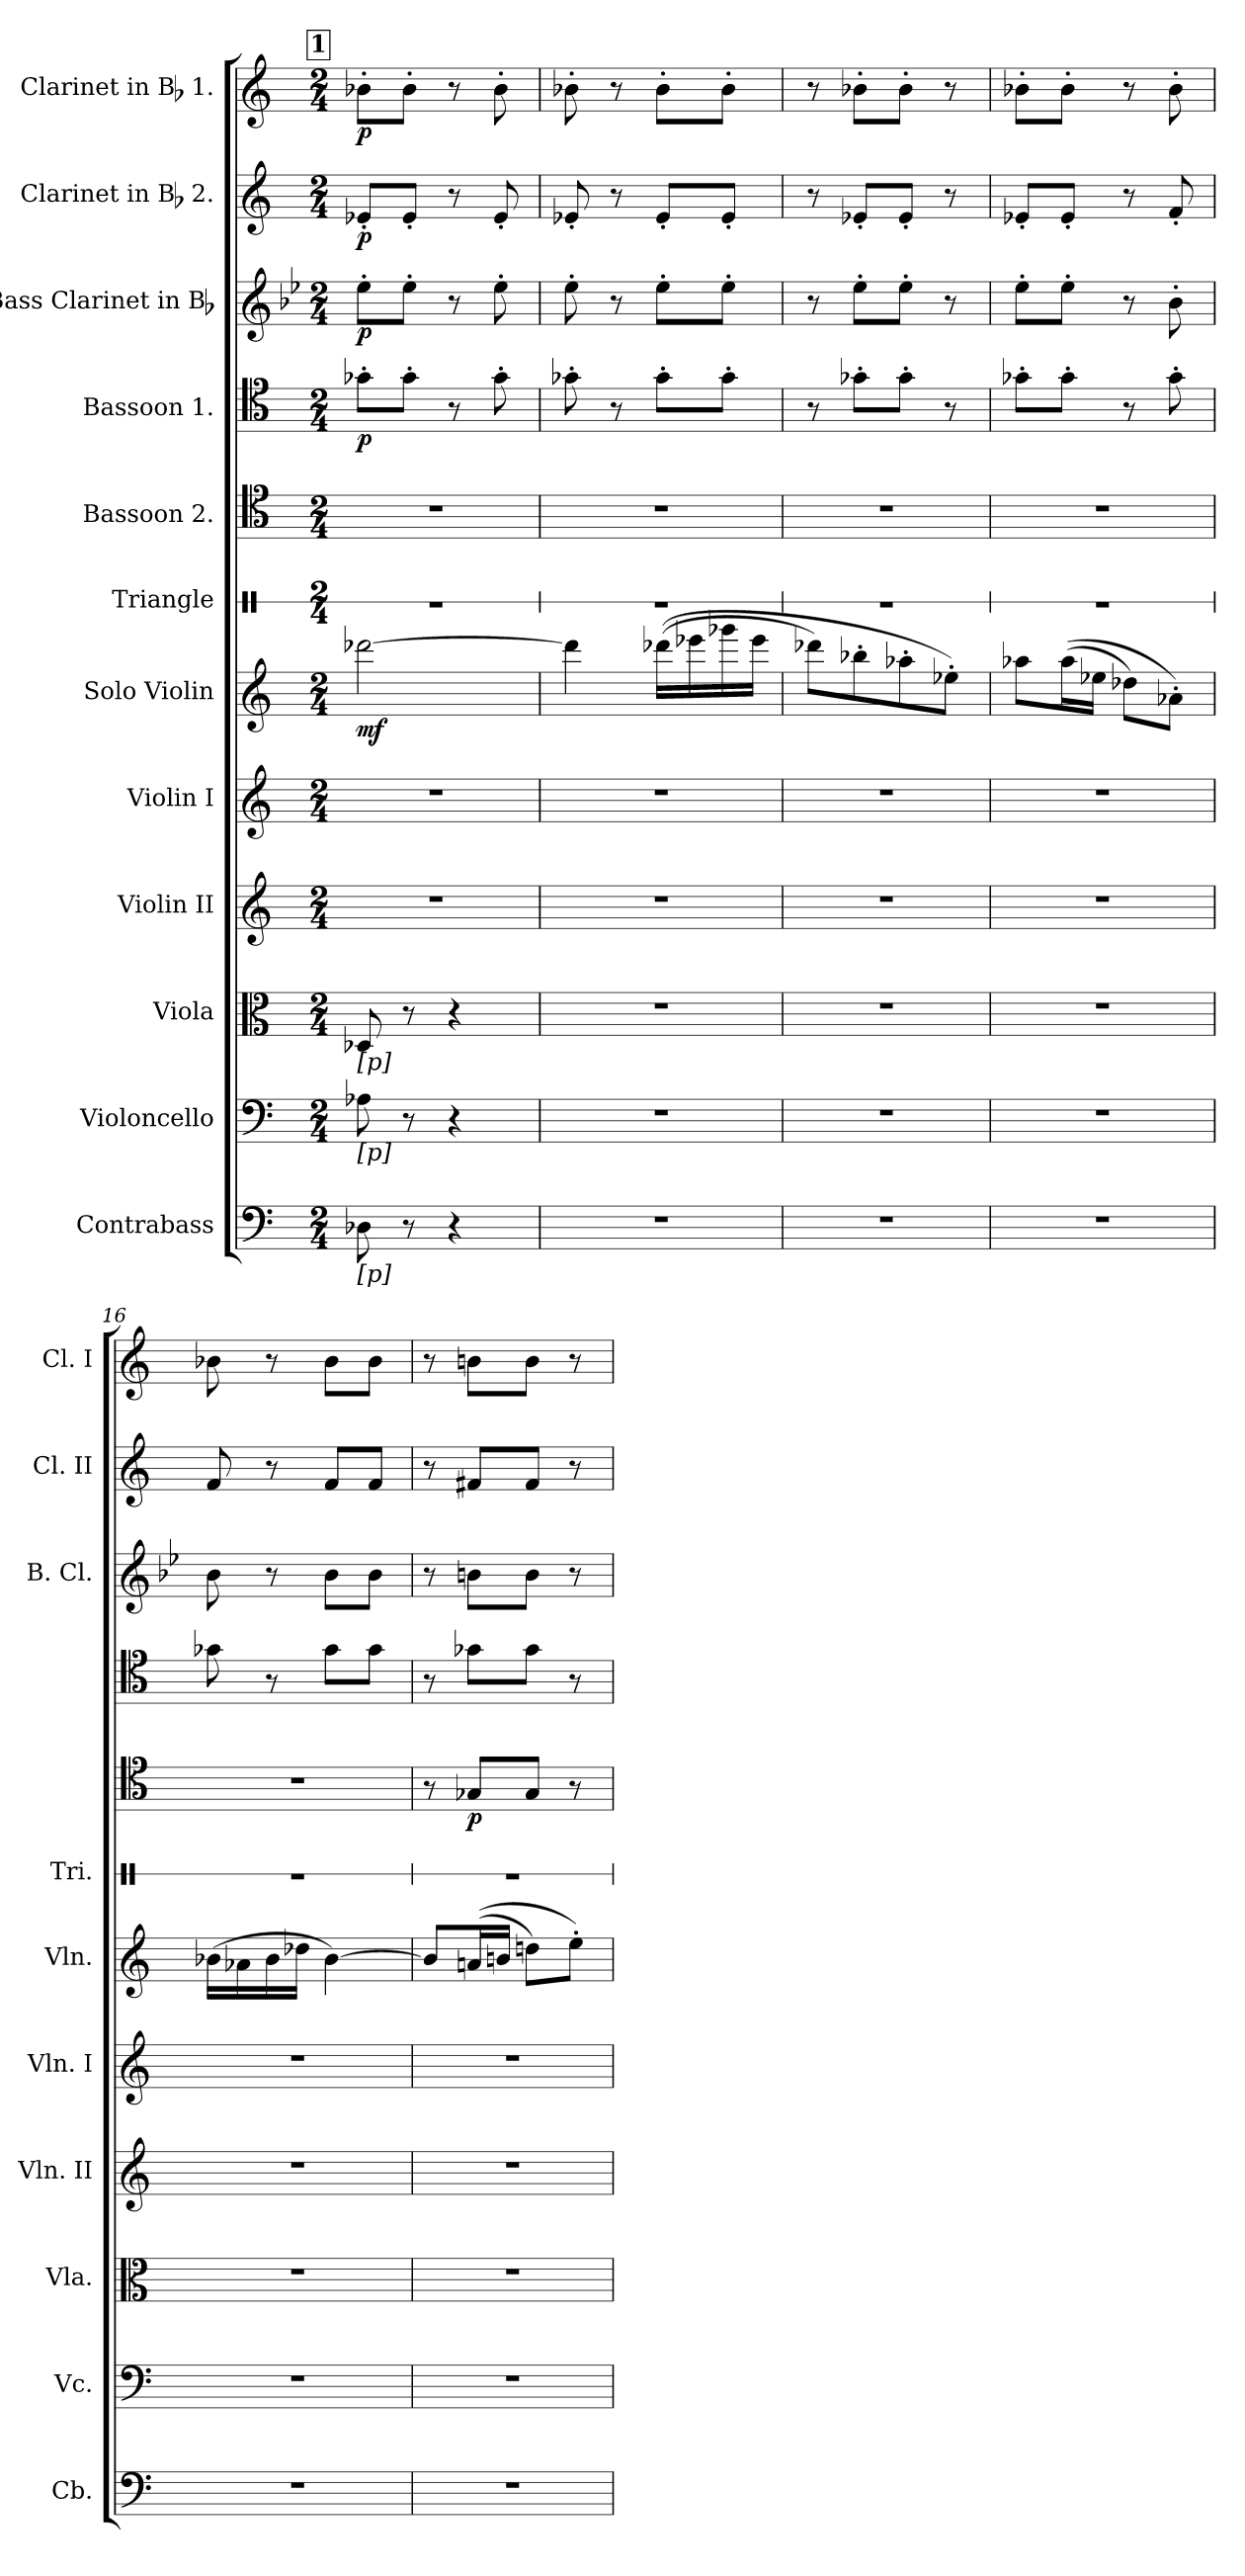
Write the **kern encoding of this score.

**kern	**kern	**kern	**kern	**kern	**kern	**dynam	**kern	**kern	**dynam	**kern	**dynam	**kern	**dynam	**kern	**dynam	**kern	**dynam
*part12	*part11	*part10	*part9	*part8	*part7	*part7	*part6	*part5	*part5	*part4	*part4	*part3	*part3	*part2	*part2	*part1	*part1
*staff12	*staff11	*staff10	*staff9	*staff8	*staff7	*staff7	*staff6	*staff5	*staff5	*staff4	*staff4	*staff3	*staff3	*staff2	*staff2	*staff1	*staff1
*I"Contrabass	*I"Violoncello	*I"Viola	*I"Violin II	*I"Violin I	*I"Solo Violin	*	*I"Triangle	*I"Bassoon 2.	*	*I"Bassoon 1.	*	*I"Bass Clarinet in Bb	*	*I"Clarinet in Bb 2.	*	*I"Clarinet in Bb 1.	*
*I'Cb.	*I'Vc.	*I'Vla.	*I'Vln. II	*I'Vln. I	*I'Vln.	*	*I'Tri.	*	*	*	*	*I'B. Cl.	*	*I'Cl. II	*	*I'Cl. I	*
!!LO:PB:g=z
*	*	*	*	*	*	*	*stria1	*	*	*	*	*	*	*	*	*	*
*clefF4	*clefF4	*clefC3	*clefG2	*clefG2	*clefG2	*	*clefX	*clefC4	*	*clefC4	*	*clefG2	*	*clefG2	*	*clefG2	*
*ITrd7c12	*	*	*	*	*	*	*	*	*	*	*	*ITrd8c14	*	*ITrd1c2	*	*ITrd1c2	*
*k[]	*k[]	*k[]	*k[]	*k[]	*k[]	*	*k[]	*k[]	*	*k[]	*	*k[b-e-]	*	*k[b-e-]	*	*k[b-e-]	*
*M2/4	*M2/4	*M2/4	*M2/4	*M2/4	*M2/4	*	*M2/4	*M2/4	*	*M2/4	*	*M2/4	*	*M2/4	*	*M2/4	*
*MM152	*MM152	*MM152	*MM152	*MM152	*MM152	*	*MM152	*MM152	*	*MM152	*	*MM152	*	*MM152	*	*MM152	*
!!LO:REH:place=s1:B:color=#000000:enc=box:fs=12.8556:t=1
=12	=12	=12	=12	=12	=12	=12	=12	=12	=12	=12	=12	=12	=12	=12	=12	=12	=12
!	!	!LO:TX:b:t=[p]	!	!	!	!	!	!	!	!	!	!	!	!	!	!	!
!	!LO:TX:b:t=[p]	!	!	!	!	!	!	!	!	!	!	!	!	!	!	!	!
!LO:TX:b:t=[p]	!	!	!	!	!	!	!	!	!	!	!	!	!	!	!	!	!
!	!	!	!LO:N:vis=1	!LO:N:vis=1	!	!	!LO:N:vis=1	!LO:N:vis=1	!	!	!	!	!	!	!	!	!
8DD-Xi\	8A-Xi\	8D-Xi/	2r	2r	[>2ddd-Xi\	mf	2r	2r	.	8g-X'i\L	p	8e-'i\L	p	8d-X'i/L	p	8a-X'i\L	p
8r	8r	8r	.	.	.	.	.	.	.	8g-'i\J	.	8e-'i\J	.	8d-'i/J	.	8a-'i\J	.
4r	4r	4r	.	.	.	.	.	.	.	8r	.	8r	.	8r	.	8r	.
.	.	.	.	.	.	.	.	.	.	8g-'i\	.	8e-'i\	.	8d-'i/	.	8a-'i\	.
=13	=13	=13	=13	=13	=13	=13	=13	=13	=13	=13	=13	=13	=13	=13	=13	=13	=13
!LO:N:vis=1	!LO:N:vis=1	!LO:N:vis=1	!LO:N:vis=1	!LO:N:vis=1	!	!	!LO:N:vis=1	!LO:N:vis=1	!	!	!	!	!	!	!	!	!
2r	2r	2r	2r	2r	4ddd-i\]	.	2r	2r	.	8g-X'i\	.	8e-'i\	.	8d-X'i/	.	8a-X'i\	.
.	.	.	.	.	.	.	.	.	.	8r	.	8r	.	8r	.	8r	.
.	.	.	.	.	((16ddd-Xi\LL	.	.	.	.	8g-'i\L	.	8e-'i\L	.	8d-'i/L	.	8a-'i\L	.
.	.	.	.	.	16eee-Xi\	.	.	.	.	.	.	.	.	.	.	.	.
.	.	.	.	.	16ggg-Xi\	.	.	.	.	8g-'i\J	.	8e-'i\J	.	8d-'i/J	.	8a-'i\J	.
.	.	.	.	.	16eee-i\JJ	.	.	.	.	.	.	.	.	.	.	.	.
=14	=14	=14	=14	=14	=14	=14	=14	=14	=14	=14	=14	=14	=14	=14	=14	=14	=14
!LO:N:vis=1	!LO:N:vis=1	!LO:N:vis=1	!LO:N:vis=1	!LO:N:vis=1	!	!	!LO:N:vis=1	!LO:N:vis=1	!	!	!	!	!	!	!	!	!
2r	2r	2r	2r	2r	8ddd-Xi\L)	.	2r	2r	.	8r	.	8r	.	8r	.	8r	.
.	.	.	.	.	8bb-X'i\	.	.	.	.	8g-X'i\L	.	8e-'i\L	.	8d-X'i/L	.	8a-X'i\L	.
.	.	.	.	.	8aa-X'i\	.	.	.	.	8g-'i\J	.	8e-'i\J	.	8d-'i/J	.	8a-'i\J	.
.	.	.	.	.	8ee-X'i\J)	.	.	.	.	8r	.	8r	.	8r	.	8r	.
=15	=15	=15	=15	=15	=15	=15	=15	=15	=15	=15	=15	=15	=15	=15	=15	=15	=15
!LO:N:vis=1	!LO:N:vis=1	!LO:N:vis=1	!LO:N:vis=1	!LO:N:vis=1	!	!	!LO:N:vis=1	!LO:N:vis=1	!	!	!	!	!	!	!	!	!
2r	2r	2r	2r	2r	8aa-Xi\L	.	2r	2r	.	8g-X'i\L	.	8e-'i\L	.	8d-X'i/L	.	8a-X'i\L	.
.	.	.	.	.	((16aa-i\L	.	.	.	.	8g-'i\J	.	8e-'i\J	.	8d-'i/J	.	8a-'i\J	.
.	.	.	.	.	16ee-Xi\JJ	.	.	.	.	.	.	.	.	.	.	.	.
.	.	.	.	.	8dd-Xi\L)	.	.	.	.	8r	.	8r	.	8r	.	8r	.
.	.	.	.	.	8a-X'i\J)	.	.	.	.	8g-'i\	.	8B-'i\	.	8e-'i/	.	8a-'i\	.
=16	=16	=16	=16	=16	=16	=16	=16	=16	=16	=16	=16	=16	=16	=16	=16	=16	=16
!LO:N:vis=1	!LO:N:vis=1	!LO:N:vis=1	!LO:N:vis=1	!LO:N:vis=1	!	!	!LO:N:vis=1	!LO:N:vis=1	!	!	!	!	!	!	!	!	!
2r	2r	2r	2r	2r	(16b-Xi\LL	.	2r	2r	.	8g-Xi\	.	8B-i\	.	8e-i/	.	8a-Xi\	.
.	.	.	.	.	16a-Xi\	.	.	.	.	.	.	.	.	.	.	.	.
.	.	.	.	.	16b-i\	.	.	.	.	8r	.	8r	.	8r	.	8r	.
.	.	.	.	.	16dd-Xi\JJ	.	.	.	.	.	.	.	.	.	.	.	.
.	.	.	.	.	[>4b-i\)	.	.	.	.	8g-i\L	.	8B-i\L	.	8e-i/L	.	8a-i\L	.
.	.	.	.	.	.	.	.	.	.	8g-i\J	.	8B-i\J	.	8e-i/J	.	8a-i\J	.
=17	=17	=17	=17	=17	=17	=17	=17	=17	=17	=17	=17	=17	=17	=17	=17	=17	=17
!LO:N:vis=1	!LO:N:vis=1	!LO:N:vis=1	!LO:N:vis=1	!LO:N:vis=1	!	!	!LO:N:vis=1	!	!	!	!	!	!	!	!	!	!
2r	2r	2r	2r	2r	8b-i/L]	.	2r	8r	.	8r	.	8r	.	8r	.	8r	.
.	.	.	.	.	((16ani/L	.	.	8G-Xi/L	p	8g-Xi\L	.	8Bni\L	.	8eni/L	.	8ani\L	.
.	.	.	.	.	16bni/JJ	.	.	.	.	.	.	.	.	.	.	.	.
.	.	.	.	.	8ddni\L)	.	.	8G-i/J	.	8g-i\J	.	8Bi\J	.	8ei/J	.	8ai\J	.
.	.	.	.	.	8ee'i\J)	.	.	8r	.	8r	.	8r	.	8r	.	8r	.
=	=	=	=	=	=	=	=	=	=	=	=	=	=	=	=	=	=
*-	*-	*-	*-	*-	*-	*-	*-	*-	*-	*-	*-	*-	*-	*-	*-	*-	*-
